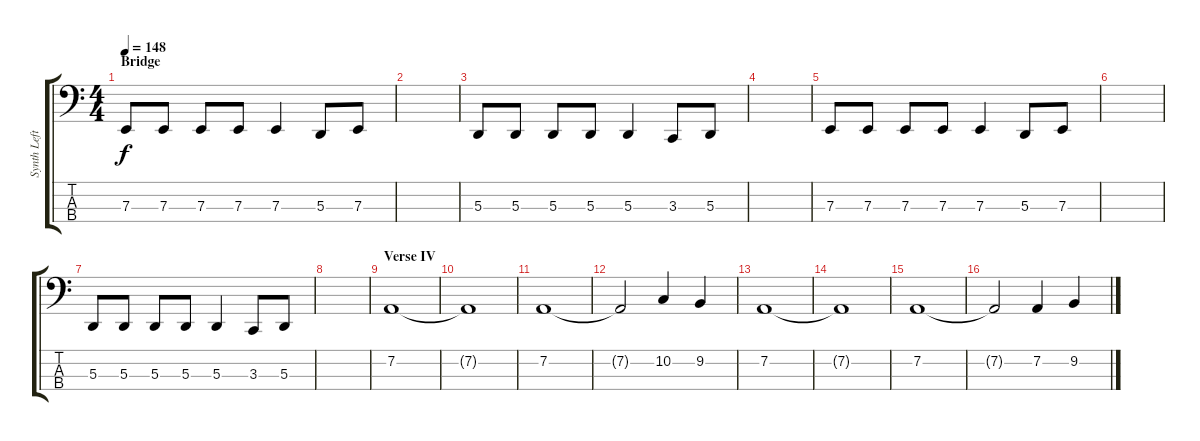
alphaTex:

\track ("Synth Left" "Synth Left") {instrument fx1rain}
\staff {score tabs}
\tuning (G2 D2 A1 E1) {hide}
\ts (4 4)
\section ("" "Bridge")
\tempo 148
\clef f4
\ks c
7.3.8{dy f} 7.3.8 7.3.8 7.3.8 7.3.4 5.3.8 7.3.8 |
|
5.3.8 5.3.8 5.3.8 5.3.8 5.3.4 3.3.8 5.3.8 |
|
7.3.8 7.3.8 7.3.8 7.3.8 7.3.4 5.3.8 7.3.8 |
|
5.3.8 5.3.8 5.3.8 5.3.8 5.3.4 3.3.8 5.3.8 |
|
\section ("" "Verse IV")
7.2.1{volume 8 instrument lead1square} |
7.2{t}.1 |
7.2.1 |
7.2{t}.2 10.2.4 9.2.4 |
7.2.1 |
7.2{t}.1 |
7.2.1 |
7.2{t}.2 7.2.4 9.2.4
